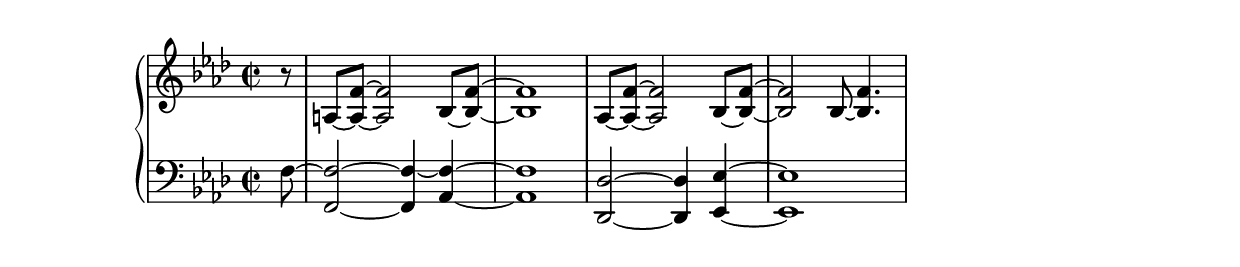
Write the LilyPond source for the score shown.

\version "2.19.83"

\header {
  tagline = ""
}
upper = \relative c' {
  \clef treble
  \key f \minor
  \time 2/2

  \partial 8 r8 |
  a8~ <a f'>8~ <a f'>2 bes8~ <bes f'>8~ | <bes f'>1 |
  aes8~ <aes f'>8~ <aes f'>2 bes8~ <bes f'>8~ | <bes f'>2 bes8~ <bes f'>4. |
}

lower = \relative c {
  \clef bass
  \key f \minor
  \time 2/2

  \partial 8 f8~ |
  <f f,>2~ <f f,>4~ <f aes,>4~ | <f aes,>1 |
  <des des,>2~ <des des,>4 <ees ees,>4~ | <ees ees,>1 |

}

\score {
  \new PianoStaff <<
     \set PianoStaff.instrumentName = ""
     \new Staff = "upper" \upper
     \new Staff = "lower" \lower
  >>
  \layout { }
  \midi { }
}

